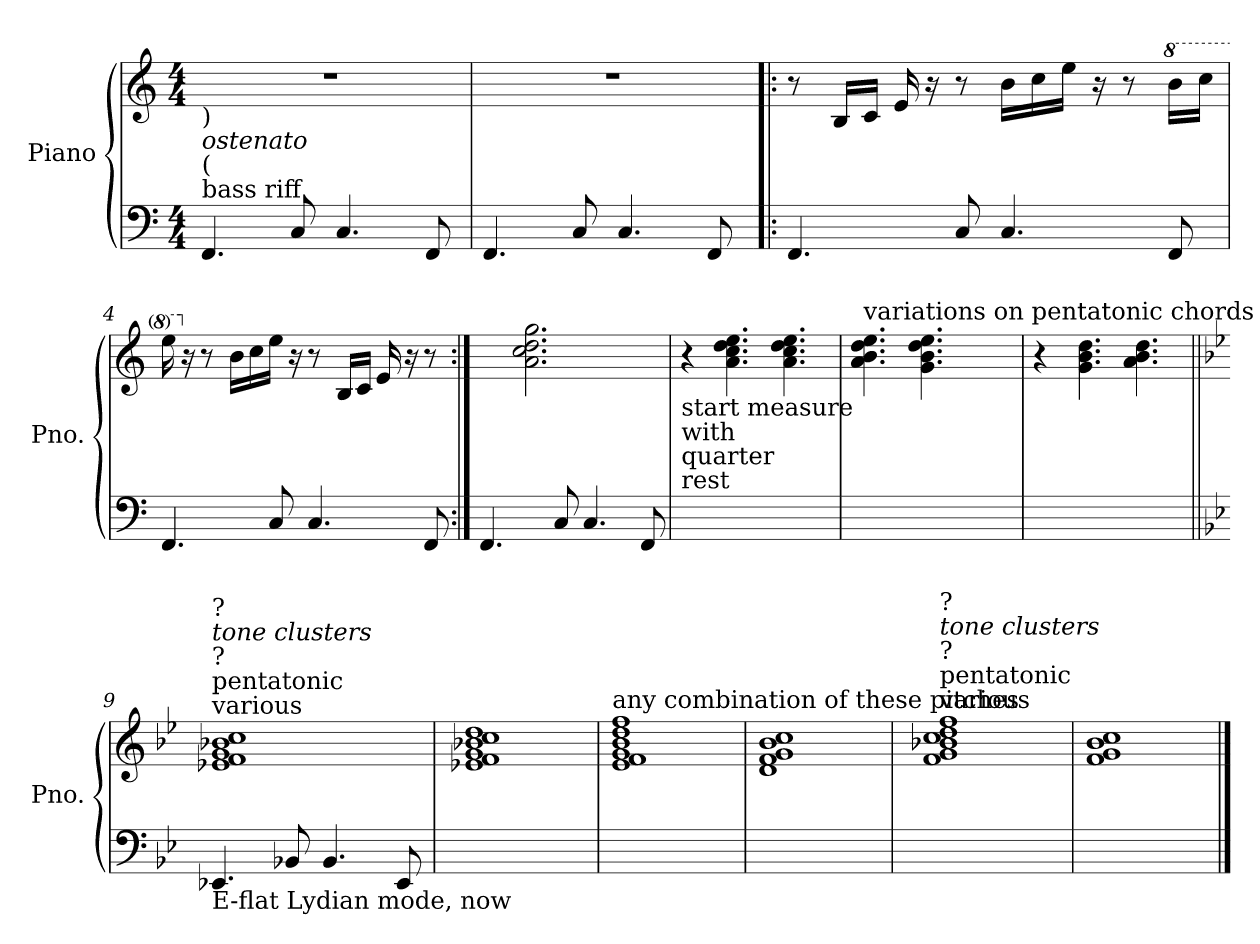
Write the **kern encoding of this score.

**kern	**kern
*part1	*part1
*staff2	*staff1
*I"Piano	*
*I'Pno.	*
*clefF4	*clefG2
*k[]	*k[]
*M4/4	*M4/4
*MM160	*MM160
=1	=1
!LO:TX:a:t=bass riff	!
!LO:TX:a:t=(	!
!LO:TX:a:i:t=ostenato	!
!LO:TX:a:t=)	!
4.FF/	1r
8C/	.
4.C/	.
8FF/	.
=2	=2
4.FF/	1r
8C/	.
4.C/	.
8FF/	.
=3!|:	=3!|:
4.FF/	8r
.	16B/LL
.	16c/JJ
.	16e/
.	16r
8C/	8r
4.C/	16b\LL
.	16cc\
.	16ee\JJ
.	16r
.	8r
*	*8va
8FF/	16bb\LL
.	16ccc\JJ
=4	=4
4.FF/	16eee\
*	*X8va
.	16r
.	8r
.	16b\LL
.	16cc\
8C/	16ee\JJ
.	16r
4.C/	8r
.	16B/LL
.	16c/JJ
.	16e/
.	16r
8FF/	8r
!!LO:LB:g=z
=5:|!	=5:|!
4.FF/	4f/yy
.	2.a\ 2.cc\ 2.dd\ 2.gg\
8C/	.
4.C/	.
8FF/	.
=6	=6
!	!LO:TX:b:t=start measure
!	!LO:TX:b:t=with
!	!LO:TX:b:t=quarter
!	!LO:TX:b:t=rest
1ryy	4r
.	4.a\ 4.cc\ 4.dd\ 4.ee\
.	4.a\ 4.cc\ 4.dd\ 4.ee\
=7	=7
!	!LO:TX:a:t=variations on pentatonic chords
1ryy	4.a\ 4.b\ 4.dd\ 4.ee\
.	4.g\ 4.b\ 4.dd\ 4.ee\
.	4ryy
=8	=8
1ryy	4r
.	4.g\ 4.b\ 4.dd\
.	4.a\ 4.b\ 4.dd\
!!LO:LB:g=z
=9||	=9||
*k[b-e-]	*k[b-e-]
!	!LO:TX:a:t=various
!	!LO:TX:a:t=pentatonic
!	!LO:TX:a:t=?
!	!LO:TX:a:i:t=tone clusters
!	!LO:TX:a:t=?
!LO:TX:b:t=E-flat Lydian mode, now	!
4.EE-X/	1e-X 1f 1g 1b-X 1cc
8BB-X/	.
4.BB-/	.
8EE-/	.
=10	=10
1ryy	1e-X 1f 1g 1b-X 1cc 1dd
=11	=11
!	!LO:TX:a:t=any combination of these pitches
1ryy	1e- 1f 1g 1b- 1dd 1ff
=12	=12
1ryy	1d 1f 1g 1b- 1cc
=13	=13
!	!LO:TX:a:t=various
!	!LO:TX:a:t=pentatonic
!	!LO:TX:a:t=?
!	!LO:TX:a:i:t=tone clusters
!	!LO:TX:a:t=?
1ryy	1f 1g 1b-X 1cc 1dd 1ff
=14	=14
1ryy	1f 1g 1b- 1cc
==	==
*-	*-
